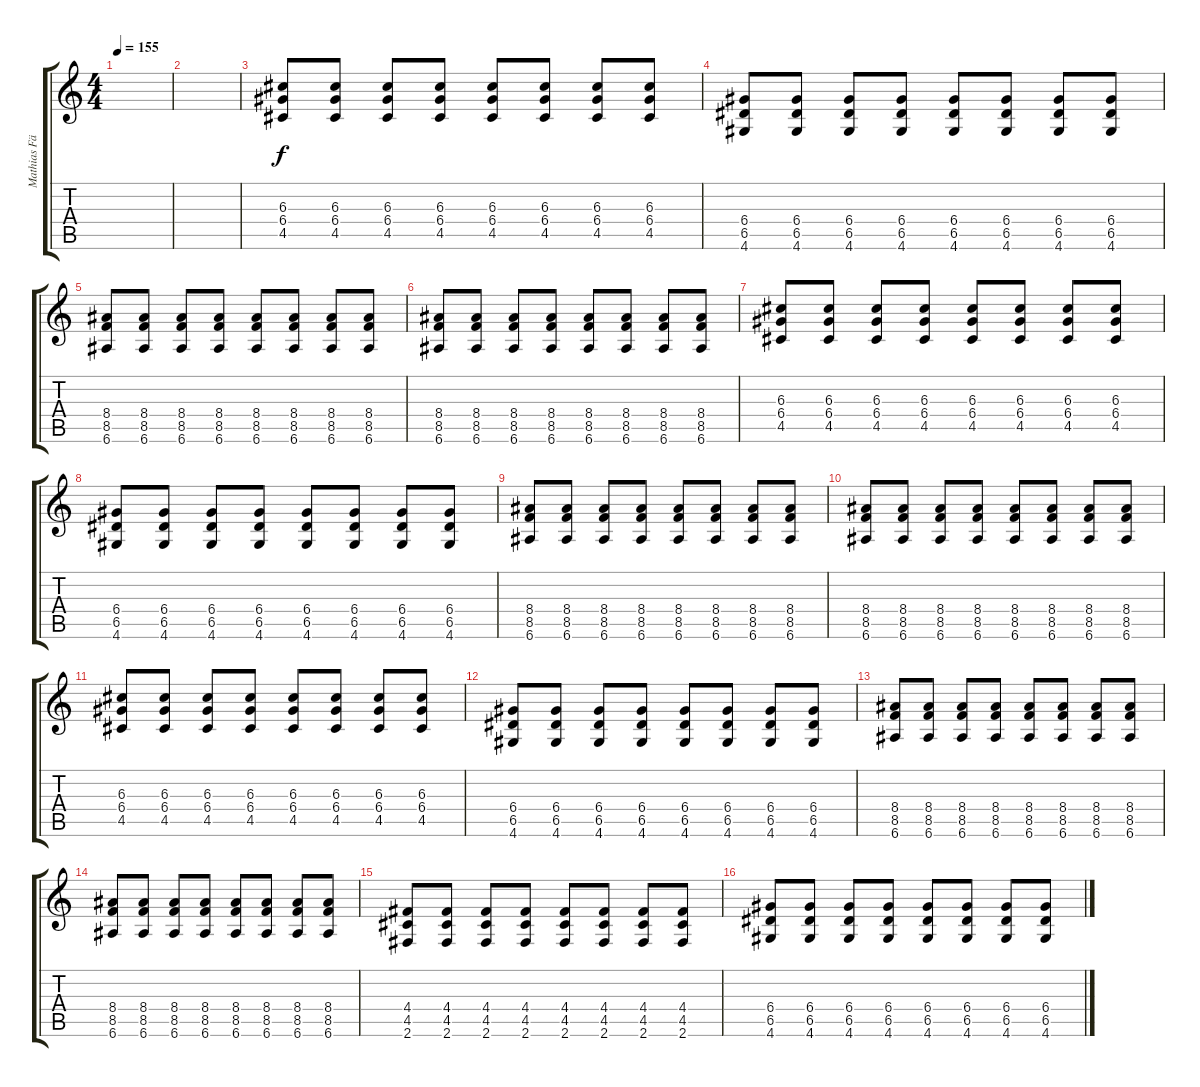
\track ("Mathias Färm Rhytm" "Mathias Fä") {instrument distortionguitar}
\staff {score tabs}
\tuning (E4 B3 G3 D3 A2 E2) {hide}
\ts (4 4)
\tempo 155
\clef g2
\ks c
|
|
(6.3 6.4 4.5).8 (6.3 6.4 4.5).8 (6.3 6.4 4.5).8 (6.3 6.4 4.5).8 (6.3 6.4 4.5).8 (6.3 6.4 4.5).8 (6.3 6.4 4.5).8 (6.3 6.4 4.5).8 |
(6.4 6.5 4.6).8 (6.4 6.5 4.6).8 (6.4 6.5 4.6).8 (6.4 6.5 4.6).8 (6.4 6.5 4.6).8 (6.4 6.5 4.6).8 (6.4 6.5 4.6).8 (6.4 6.5 4.6).8 |
(8.4 8.5 6.6).8 (8.4 8.5 6.6).8 (8.4 8.5 6.6).8 (8.4 8.5 6.6).8 (8.4 8.5 6.6).8 (8.4 8.5 6.6).8 (8.4 8.5 6.6).8 (8.4 8.5 6.6).8 |
(8.4 8.5 6.6).8 (8.4 8.5 6.6).8 (8.4 8.5 6.6).8 (8.4 8.5 6.6).8 (8.4 8.5 6.6).8 (8.4 8.5 6.6).8 (8.4 8.5 6.6).8 (8.4 8.5 6.6).8 |
(6.3 6.4 4.5).8 (6.3 6.4 4.5).8 (6.3 6.4 4.5).8 (6.3 6.4 4.5).8 (6.3 6.4 4.5).8 (6.3 6.4 4.5).8 (6.3 6.4 4.5).8 (6.3 6.4 4.5).8 |
(6.4 6.5 4.6).8 (6.4 6.5 4.6).8 (6.4 6.5 4.6).8 (6.4 6.5 4.6).8 (6.4 6.5 4.6).8 (6.4 6.5 4.6).8 (6.4 6.5 4.6).8 (6.4 6.5 4.6).8 |
(8.4 8.5 6.6).8 (8.4 8.5 6.6).8 (8.4 8.5 6.6).8 (8.4 8.5 6.6).8 (8.4 8.5 6.6).8 (8.4 8.5 6.6).8 (8.4 8.5 6.6).8 (8.4 8.5 6.6).8 |
(8.4 8.5 6.6).8 (8.4 8.5 6.6).8 (8.4 8.5 6.6).8 (8.4 8.5 6.6).8 (8.4 8.5 6.6).8 (8.4 8.5 6.6).8 (8.4 8.5 6.6).8 (8.4 8.5 6.6).8 |
(6.3 6.4 4.5).8 (6.3 6.4 4.5).8 (6.3 6.4 4.5).8 (6.3 6.4 4.5).8 (6.3 6.4 4.5).8 (6.3 6.4 4.5).8 (6.3 6.4 4.5).8 (6.3 6.4 4.5).8 |
(6.4 6.5 4.6).8 (6.4 6.5 4.6).8 (6.4 6.5 4.6).8 (6.4 6.5 4.6).8 (6.4 6.5 4.6).8 (6.4 6.5 4.6).8 (6.4 6.5 4.6).8 (6.4 6.5 4.6).8 |
(8.4 8.5 6.6).8 (8.4 8.5 6.6).8 (8.4 8.5 6.6).8 (8.4 8.5 6.6).8 (8.4 8.5 6.6).8 (8.4 8.5 6.6).8 (8.4 8.5 6.6).8 (8.4 8.5 6.6).8 |
(8.4 8.5 6.6).8 (8.4 8.5 6.6).8 (8.4 8.5 6.6).8 (8.4 8.5 6.6).8 (8.4 8.5 6.6).8 (8.4 8.5 6.6).8 (8.4 8.5 6.6).8 (8.4 8.5 6.6).8 |
(4.4 4.5 2.6).8 (4.4 4.5 2.6).8 (4.4 4.5 2.6).8 (4.4 4.5 2.6).8 (4.4 4.5 2.6).8 (4.4 4.5 2.6).8 (4.4 4.5 2.6).8 (4.4 4.5 2.6).8 |
(6.4 6.5 4.6).8 (6.4 6.5 4.6).8 (6.4 6.5 4.6).8 (6.4 6.5 4.6).8 (6.4 6.5 4.6).8 (6.4 6.5 4.6).8 (6.4 6.5 4.6).8 (6.4 6.5 4.6).8
